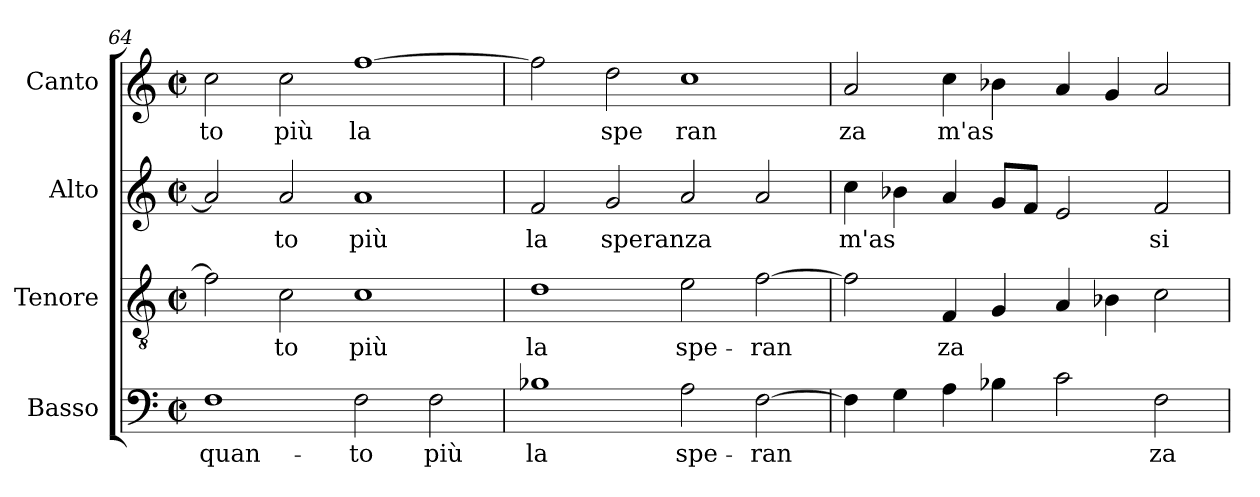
**kern	**text	**kern	**text	**kern	**text	**kern	**text
*part4	*part4	*part3	*part3	*part2	*part2	*part1	*part1
*staff4	*staff4	*staff3	*staff3	*staff2	*staff2	*staff1	*staff1
*I"Basso	*	*I"Tenore	*	*I"Alto	*	*I"Canto	*
*clefF4	*	*clefGv2	*	*clefG2	*	*clefG2	*
*k[]	*	*k[]	*	*k[]	*	*k[]	*
*C:	*	*C:	*	*C:	*	*C:	*
*M2/2	*	*M2/2	*	*M2/2	*	*M2/2	*
*met(c|)	*	*met(c|)	*	*met(c|)	*	*met(c|)	*
=64	=64	=64	=64	=64	=64	=64	=64
!	!LO:LY:b:cj	!	!LO:LY:b:cj	!	!LO:LY:b:cj	!	!LO:LY:b:cj
1F	quan-	2f\]	--	2a/]	--	2cc\	to
!	!	!	!LO:LY:b:cj	!	!LO:LY:b:cj	!	!LO:LY:b:cj
.	.	2c\	-to	2a/	-to	2cc\	più
!	!LO:LY:b:cj	!	!LO:LY:b:cj	!	!LO:LY:b:cj	!	!LO:LY:b:cj
2F\	-to	1c	più	1a	più	[>1ff	la
!	!LO:LY:b:cj	!	!	!	!	!	!
2F\	più	.	.	.	.	.	.
=65	=65	=65	=65	=65	=65	=65	=65
!	!LO:LY:b:cj	!	!LO:LY:b:cj	!	!LO:LY:b:cj	!	!LO:LY:b:cj
1B-	la	1d	la	2f/	la	2ff\]	.
!	!	!	!	!	!LO:LY:b:cj	!	!LO:LY:b:cj
.	.	.	.	2g/	speranza	2dd\	spe
!	!LO:LY:b:cj	!	!LO:LY:b:cj	!	!LO:LY:b:cj	!	!LO:LY:b:cj
2A\	spe-	2e\	spe-	2a/	.	1cc	ran
!	!LO:LY:b:cj	!	!LO:LY:b:cj	!	!LO:LY:b:cj	!	!
[>2F\	-ran-	[>2f\	-ran-	2a/	.	.	.
=66	=66	=66	=66	=66	=66	=66	=66
!	!LO:LY:b:cj	!	!LO:LY:b:cj	!	!LO:LY:b:cj	!	!LO:LY:b:cj
4F\]	--	2f\]	--	4cc\	m'as-	2a/	za
!	!LO:LY:b:cj	!	!	!	!LO:LY:b:cj	!	!
4G\	--	.	.	4b-\	--	.	.
!	!LO:LY:b:cj	!	!LO:LY:b:cj	!	!LO:LY:b:cj	!	!LO:LY:b:cj
4A\	--	4F/	-za	4a/	--	4cc\	m'as
!	!LO:LY:b:cj	!	!LO:LY:b:cj	!	!LO:LY:b:cj	!	!LO:LY:b:cj
4B-\	--	4G/	.	8g/L	--	4b-\	.
!	!	!	!	!	!LO:LY:b:cj	!	!
.	.	.	.	8f/J	--	.	.
!	!LO:LY:b:cj	!	!LO:LY:b:cj	!	!LO:LY:b:cj	!	!LO:LY:b:cj
2c\	--	4A/	.	2e/	--	4a/	.
!	!	!	!LO:LY:b:cj	!	!	!	!LO:LY:b:cj
.	.	4B-\	.	.	.	4g/	.
!	!LO:LY:b:cj	!	!LO:LY:b:cj	!	!LO:LY:b:cj	!	!LO:LY:b:cj
2F\	-za	2c\	.	2f/	-si-	2a/	.
=	=	=	=	=	=	=	=
*-	*-	*-	*-	*-	*-	*-	*-
